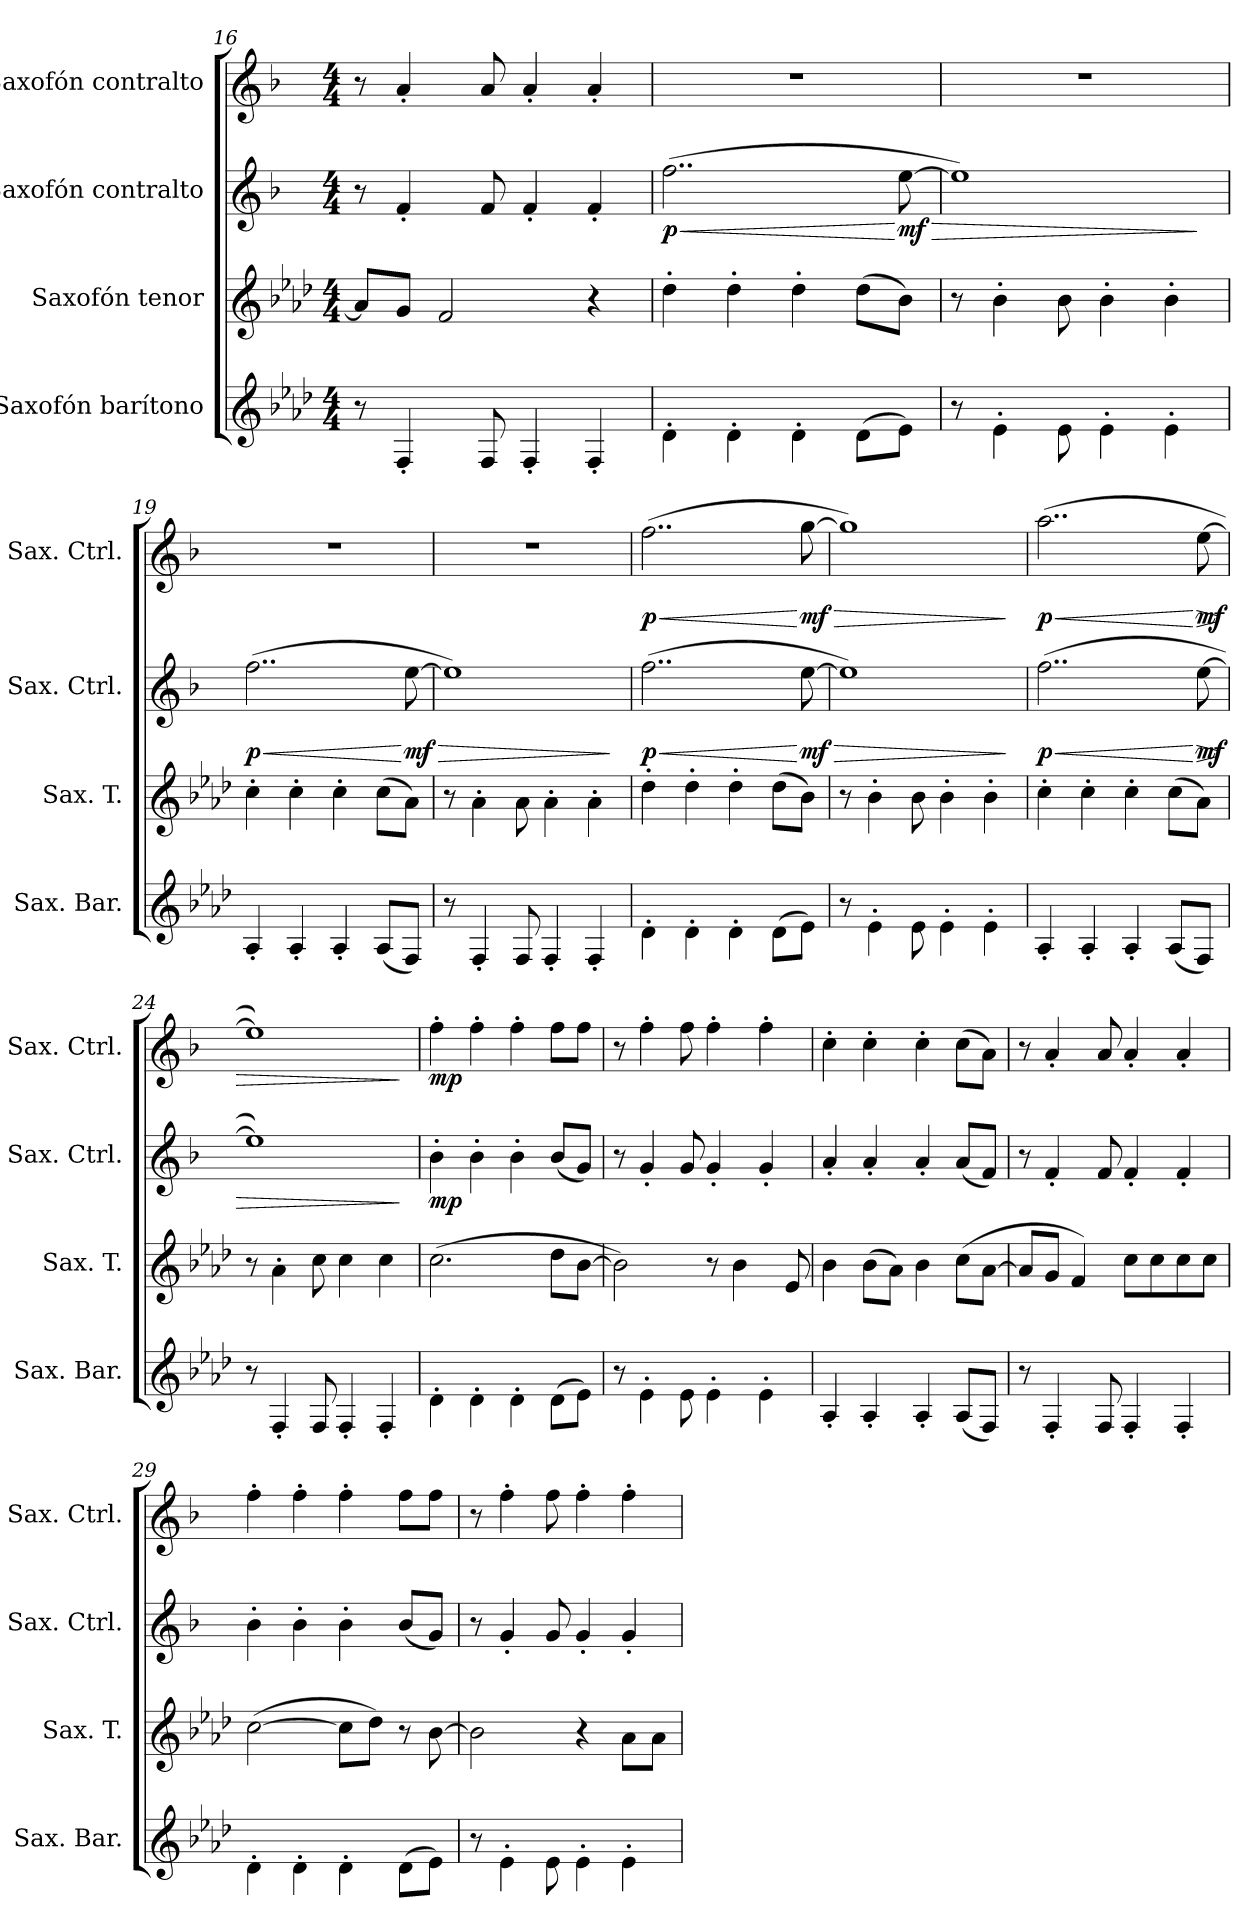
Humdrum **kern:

**kern	**kern	**kern	**dynam	**kern	**dynam
*part4	*part3	*part2	*part2	*part1	*part1
*staff4	*staff3	*staff2	*staff2	*staff1	*staff1
*I"Saxofón barítono	*I"Saxofón tenor	*I"Saxofón contralto	*	*I"Saxofón contralto	*
*I'Sax. Bar.	*I'Sax. T.	*I'Sax. Ctrl.	*	*I'Sax. Ctrl.	*
*clefG2	*clefG2	*clefG2	*	*clefG2	*
*ITrd12c21	*ITrd8c14	*ITrd5c9	*	*ITrd5c9	*
*k[b-e-a-d-]	*k[b-e-a-d-]	*k[b-e-a-d-]	*	*k[b-e-a-d-]	*
*M4/4	*M4/4	*M4/4	*	*M4/4	*
=16	=16	=16	=16	=16	=16
8r	8A-/L]	8r	.	8r	.
4FF'/	8G/J	4A-'/	.	4c'/	.
.	2F/	.	.	.	.
8FF/	.	8A-/	.	8c/	.
4FF'/	.	4A-'/	.	4c'/	.
4FF'/	4r	4A-'/	.	4c'/	.
=17	=17	=17	=17	=17	=17
!	!	!	!LO:HP:b	!	!
!	!	!	!LO:DY:n=1:b	!	!
4D-'\	4d-'\	(>2..a-\	< p	1r	.
4D-'\	4d-'\	.	.	.	.
4D-'\	4d-'\	.	.	.	.
(>8D-\L	(>8d-\L	.	.	.	.
!	!	!	!LO:HP:n=1:b	!	!
!	!	!	!LO:DY:n=2:b	!	!
8E-\J)	8B-\J)	[8g\	[ > mf	.	.
=18	=18	=18	=18	=18	=18
8r	8r	1g])	.	1r	.
4E-'\	4B-'\	.	.	.	.
8E-\	8B-\	.	.	.	.
4E-'\	4B-'\	.	.	.	.
4E-'\	4B-'\	.	.	.	.
.	.	.	]	.	.
!!LO:PB:g=z
=19	=19	=19	=19	=19	=19
!	!	!	!LO:HP:b	!	!
!	!	!	!LO:DY:n=1:b	!	!
4AA-'/	4c'\	(>2..a-\	< p	1r	.
4AA-'/	4c'\	.	.	.	.
4AA-'/	4c'\	.	.	.	.
(<8AA-/L	(>8c\L	.	.	.	.
!	!	!	!LO:HP:n=1:b	!	!
!	!	!	!LO:DY:n=2:b	!	!
8FF/J)	8A-\J)	[8g\	[ > mf	.	.
=20	=20	=20	=20	=20	=20
8r	8r	1g])	.	1r	.
4FF'/	4A-'\	.	.	.	.
8FF/	8A-\	.	.	.	.
4FF'/	4A-'\	.	.	.	.
4FF'/	4A-'\	.	.	.	.
.	.	.	]	.	.
=21	=21	=21	=21	=21	=21
!	!	!	!LO:HP:b	!	!LO:HP:b
!	!	!	!LO:DY:n=1:b	!	!LO:DY:n=1:b
4D-'\	4d-'\	(>2..a-\	< p	(>2..a-\	< p
4D-'\	4d-'\	.	.	.	.
4D-'\	4d-'\	.	.	.	.
(>8D-\L	(>8d-\L	.	.	.	.
!	!	!	!LO:HP:n=1:b	!	!LO:HP:n=1:b
!	!	!	!LO:DY:n=2:b	!	!LO:DY:n=2:b
8E-\J)	8B-\J)	[8g\	[ > mf	[8b-\	[ > mf
=22	=22	=22	=22	=22	=22
8r	8r	1g])	.	1b-])	.
4E-'\	4B-'\	.	.	.	.
8E-\	8B-\	.	.	.	.
4E-'\	4B-'\	.	.	.	.
4E-'\	4B-'\	.	.	.	.
.	.	.	]	.	]
=23	=23	=23	=23	=23	=23
!	!	!	!LO:HP:b	!	!LO:HP:b
!	!	!	!LO:DY:n=1:b	!	!LO:DY:n=1:b
4AA-'/	4c'\	(>2..a-\	< p	(>2..cc\	< p
4AA-'/	4c'\	.	.	.	.
4AA-'/	4c'\	.	.	.	.
(<8AA-/L	(>8c\L	.	.	.	.
!	!	!	!LO:HP:n=1:b	!	!LO:HP:n=1:b
!	!	!	!LO:DY:n=2:b	!	!LO:DY:n=2:b
8FF/J)	8A-\J)	[8g\	[ > mf	[8g\	[ > mf
=24	=24	=24	=24	=24	=24
8r	8r	1g])	.	1g])	.
4FF'/	4A-'\	.	.	.	.
8FF/	8c\	.	.	.	.
4FF'/	4c\	.	.	.	.
4FF'/	4c\	.	.	.	.
.	.	.	]	.	]
=25	=25	=25	=25	=25	=25
!	!	!	!LO:DY:b	!	!LO:DY:b
4D-'\	(>2.c\	4d-'\	mp	4a-'\	mp
4D-'\	.	4d-'\	.	4a-'\	.
4D-'\	.	4d-'\	.	4a-'\	.
(>8D-\L	8d-\L	(<8d-/L	.	8a-\L	.
8E-\J)	[8B-\J	8B-/J)	.	8a-\J	.
!!LO:LB:g=z
=26	=26	=26	=26	=26	=26
8r	2B-\])	8r	.	8r	.
4E-'\	.	4B-'/	.	4a-'\	.
8E-\	.	8B-/	.	8a-\	.
4E-'\	8r	4B-'/	.	4a-'\	.
.	4B-\	.	.	.	.
4E-'\	.	4B-'/	.	4a-'\	.
.	8E-/	.	.	.	.
=27	=27	=27	=27	=27	=27
4AA-'/	4B-\	4c'/	.	4e-'\	.
4AA-'/	(>8B-\L	4c'/	.	4e-'\	.
.	8A-\J)	.	.	.	.
4AA-'/	4B-\	4c'/	.	4e-'\	.
(<8AA-/L	(>8c\L	(<8c/L	.	(>8e-\L	.
8FF/J)	[8A-\J	8A-/J)	.	8c\J)	.
=28	=28	=28	=28	=28	=28
8r	8A-/L]	8r	.	8r	.
4FF'/	8G/J	4A-'/	.	4c'/	.
.	4F/)	.	.	.	.
8FF/	.	8A-/	.	8c/	.
4FF'/	8c\L	4A-'/	.	4c'/	.
.	8c\	.	.	.	.
4FF'/	8c\	4A-'/	.	4c'/	.
.	8c\J	.	.	.	.
=29	=29	=29	=29	=29	=29
4D-'\	(>[2c\	4d-'\	.	4a-'\	.
4D-'\	.	4d-'\	.	4a-'\	.
4D-'\	8c\L]	4d-'\	.	4a-'\	.
.	8d-\J)	.	.	.	.
(>8D-\L	8r	(<8d-/L	.	8a-\L	.
8E-\J)	[8B-\	8B-/J)	.	8a-\J	.
=30	=30	=30	=30	=30	=30
8r	2B-\]	8r	.	8r	.
4E-'\	.	4B-'/	.	4a-'\	.
8E-\	.	8B-/	.	8a-\	.
4E-'\	4r	4B-'/	.	4a-'\	.
4E-'\	8A-\L	4B-'/	.	4a-'\	.
.	8A-\J	.	.	.	.
=	=	=	=	=	=
*-	*-	*-	*-	*-	*-
